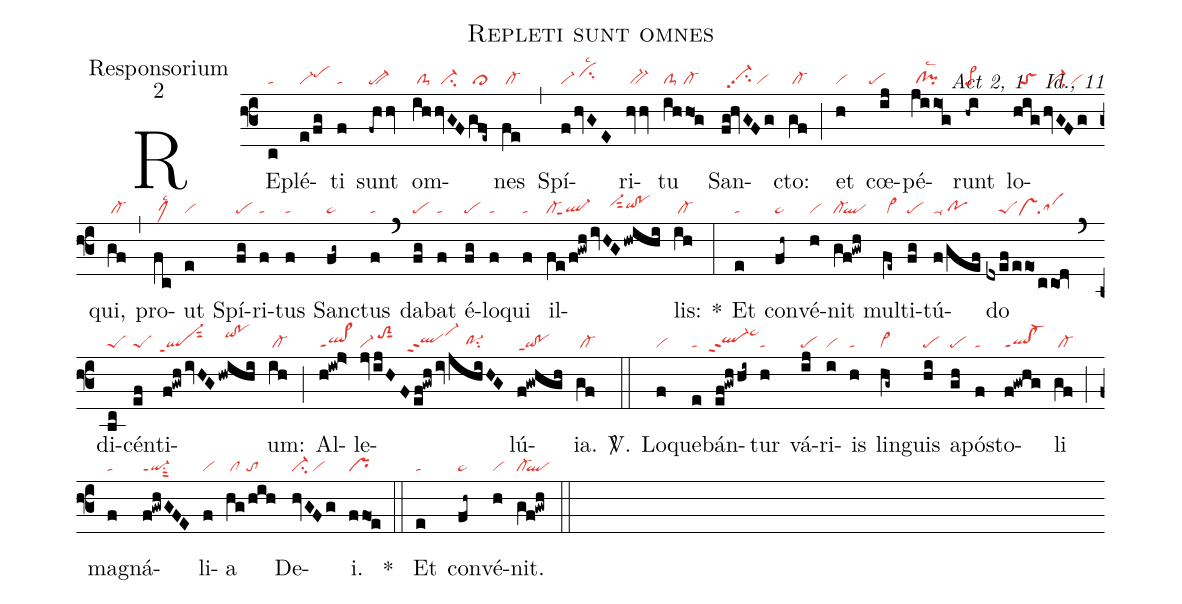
name:Repleti sunt omnes;
office-part:Responsorium;
mode:2;
commentary:Act 2, 1 ꝟ Id., 11;
nabc-lines:1;
%%
(f3)
RE(c|ta)plé(e/fg|vi-pehi)ti(f|ta) sunt(-fh/hv|pe-````vi-) om(ih|/clS-|/hvGF|//ci-|gfe~|/cl>)nes(fe|/cl-) (,)
Spí(f/hvGE|vi-/cihilsc2)ri(hvv|/bv-)tu(ih/ho1g|clS-/cl-) San(fg!hvGFg|//vi-hhpp2su2/vi)cto:(gf|/cl-) (;)
et(h|vi) cœ(ij|```pe)pé(ji/io1g|/cl!pilsc2)runt(-hi|pe>) lo(hig|//toS|hvGFg|//ci-/vi)qui,(gf|/cl-) (,)
pro(fc|/clMhglsc2)ut(e|vi) Spí(fg|pe)ri(f|ta)tus(f|ta) San(fg~|pe~)ctus(f|ta) (`)
da(fg|pe)bat(f|ta) é(fg|pe)lo(f|ta)qui(f|ta) il(fe/f!gwh|cl-``ql-heppt1|/ivHGhwihi|//////vi-hisut2qihh!pohh)lis:(ih|/cl-) *(:)

Et(e|ta) con(fh~|pe~)vé(h|vi)nit(gf!gwh|cl-``ql)
mul(fe~|/cl~)ti(fg|pe)tú(f/gef|ta-/pohg)do(dxef|////peS|/eeo1|//vshe|/cco1d|sa) (`)
di(bc|peS)cén(ef|peS)ti(f!gwh/ivHG|`qlhdppt1`vi-hksut2|hwihi|//qihj!pohj)um:(ih|/cl-) (;)
Al(h!iw!j>|ql>ppt1)le(jv/ijHF|vi-/toS2hjsut1|ef!gwh/iv|``qlhhppt2vi-hk|jhiHG|/////po-1hgsu2)lú(f!gwhgh|qi!poppt1)ia.(gf|/cl-) <sp>V/</sp>.(::)

Lo(f|vi)que(e|ta)bán(ef!gwhhi~|``ql-hhppt2pe~hk)tur(h|ta) vá(ij|pe)ri(i|vi)is(h|ta)
lin(hg~|cl~)guis(hi|pe) a(gh|pe)pó(f|ta)sto(f!gwhg|ql!cl-ppt1)li(gf|/cl-) (;)
ma(f|ta)gná(f!gwhGFE|qi-ppt1su1sut2)li(f|vi)a(hg/hih|/cl//to) De(hvGFg|ci-/vi)i.(ffo1e|pr) *(::)

Et(e|ta) con(fh~|pe~)vé(h|vi)nit.(gf!gwh|cl-``ql) (::)
